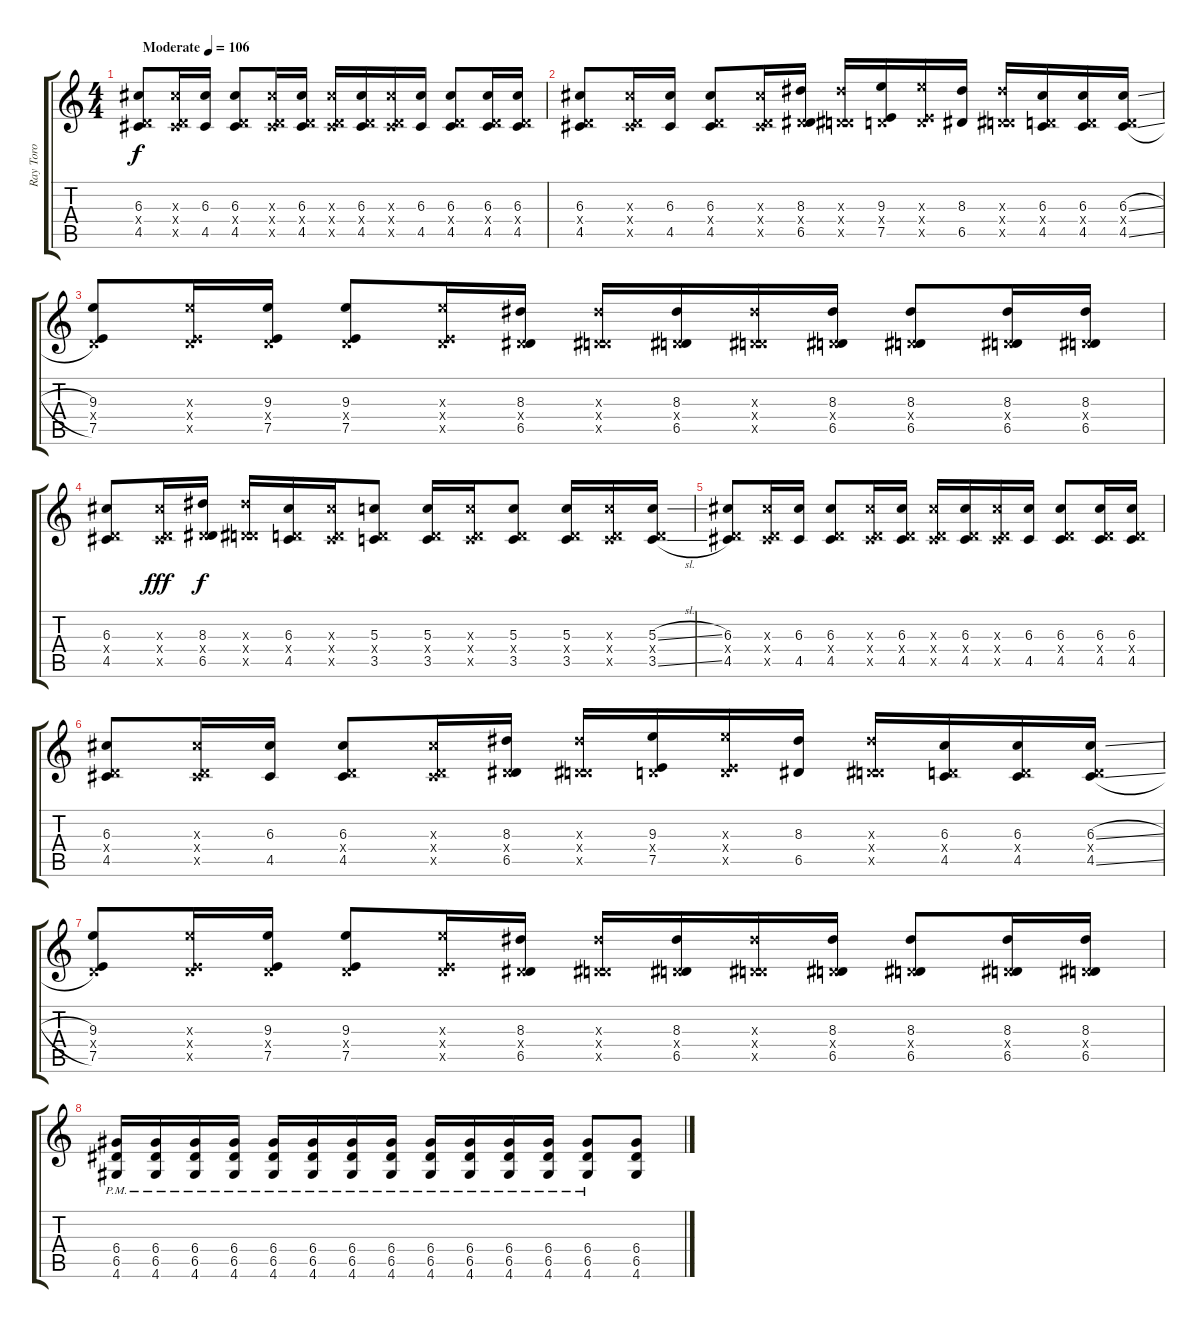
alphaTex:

\track ("Ray Toro" "Ray Toro") {instrument distortionguitar}
\staff {score tabs}
\tuning (E4 B3 G3 D3 A2 E2) {hide}
\ts (4 4)
\tempo (106 "Moderate")
\clef g2
\ks c
(6.3 0.4{x} 4.5).8{dy f instrument distortionguitar} (6.3{x} 0.4{x} 4.5{x}).16 (6.3 4.5).16 (6.3 0.4{x} 4.5).8 (6.3{x} 0.4{x} 4.5{x}).16 (6.3 0.4{x} 4.5).16 (6.3{x} 0.4{x} 4.5{x}).16 (6.3 0.4{x} 4.5).16 (6.3{x} 0.4{x} 4.5{x}).16 (6.3 4.5).16 (6.3 0.4{x} 4.5).8 (6.3 0.4{x} 4.5).16 (6.3 0.4{x} 4.5).16 |
(6.3 0.4{x} 4.5).8 (6.3{x} 0.4{x} 4.5{x}).16 (6.3 4.5).16 (6.3 0.4{x} 4.5).8 (6.3{x} 0.4{x} 4.5{x}).16 (8.3 0.4{x} 6.5).16 (8.3{x} 0.4{x} 6.5{x}).16 (9.3 0.4{x} 7.5).16 (9.3{x} 0.4{x} 7.5{x}).16 (8.3 6.5).16 (8.3{x} 0.4{x} 6.5{x}).16 (6.3 0.4{x} 4.5).16 (6.3 0.4{x} 4.5).16 (6.3{sl} 0.4{x} 4.5{sl}).16 |
(9.3 0.4{x} 7.5).8 (9.3{x} 0.4{x} 7.5{x}).16 (9.3 0.4{x} 7.5).16 (9.3 0.4{x} 7.5).8 (9.3{x} 0.4{x} 7.5{x}).16 (8.3 0.4{x} 6.5).16 (8.3{x} 0.4{x} 6.5{x}).16 (8.3 0.4{x} 6.5).16 (8.3{x} 0.4{x} 6.5{x}).16 (8.3 0.4{x} 6.5).16 (8.3 0.4{x} 6.5).8 (8.3 0.4{x} 6.5).16 (8.3 0.4{x} 6.5).16 |
(6.3 0.4{x} 4.5).8 (6.3{x} 0.4{x} 4.5{x}).16{dy fff} (8.3 0.4{x} 6.5).16{dy f} (8.3{x} 0.4{x} 6.5{x}).16 (6.3 0.4{x} 4.5).16 (6.3{x} 0.4{x} 4.5{x}).16 (5.3 0.4{x} 3.5).8 (5.3 0.4{x} 3.5).16 (5.3{x} 0.4{x} 3.5{x}).16 (5.3 0.4{x} 3.5).8 (5.3 0.4{x} 3.5).16 (5.3{x} 0.4{x} 3.5{x}).16 (5.3{sl} 0.4{x} 3.5{sl}).16 |
(6.3 0.4{x} 4.5).8 (6.3{x} 0.4{x} 4.5{x}).16 (6.3 4.5).16 (6.3 0.4{x} 4.5).8 (6.3{x} 0.4{x} 4.5{x}).16 (6.3 0.4{x} 4.5).16 (6.3{x} 0.4{x} 4.5{x}).16 (6.3 0.4{x} 4.5).16 (6.3{x} 0.4{x} 4.5{x}).16 (6.3 4.5).16 (6.3 0.4{x} 4.5).8 (6.3 0.4{x} 4.5).16 (6.3 0.4{x} 4.5).16 |
(6.3 0.4{x} 4.5).8 (6.3{x} 0.4{x} 4.5{x}).16 (6.3 4.5).16 (6.3 0.4{x} 4.5).8 (6.3{x} 0.4{x} 4.5{x}).16 (8.3 0.4{x} 6.5).16 (8.3{x} 0.4{x} 6.5{x}).16 (9.3 0.4{x} 7.5).16 (9.3{x} 0.4{x} 7.5{x}).16 (8.3 6.5).16 (8.3{x} 0.4{x} 6.5{x}).16 (6.3 0.4{x} 4.5).16 (6.3 0.4{x} 4.5).16 (6.3{sl} 0.4{x} 4.5{sl}).16 |
(9.3 0.4{x} 7.5).8 (9.3{x} 0.4{x} 7.5{x}).16 (9.3 0.4{x} 7.5).16 (9.3 0.4{x} 7.5).8 (9.3{x} 0.4{x} 7.5{x}).16 (8.3 0.4{x} 6.5).16 (8.3{x} 0.4{x} 6.5{x}).16 (8.3 0.4{x} 6.5).16 (8.3{x} 0.4{x} 6.5{x}).16 (8.3 0.4{x} 6.5).16 (8.3 0.4{x} 6.5).8 (8.3 0.4{x} 6.5).16 (8.3 0.4{x} 6.5).16 |
(6.4{pm} 6.5{pm} 4.6{pm}).16 (6.4{pm} 6.5{pm} 4.6{pm}).16 (6.4{pm} 6.5{pm} 4.6{pm}).16 (6.4{pm} 6.5{pm} 4.6{pm}).16 (6.4{pm} 6.5{pm} 4.6{pm}).16 (6.4{pm} 6.5{pm} 4.6{pm}).16 (6.4{pm} 6.5{pm} 4.6{pm}).16 (6.4{pm} 6.5{pm} 4.6{pm}).16 (6.4{pm} 6.5{pm} 4.6{pm}).16 (6.4{pm} 6.5{pm} 4.6{pm}).16 (6.4{pm} 6.5{pm} 4.6{pm}).16 (6.4{pm} 6.5{pm} 4.6{pm}).16 (6.4{pm} 6.5{pm} 4.6{pm}).8 (6.4 6.5 4.6).8
